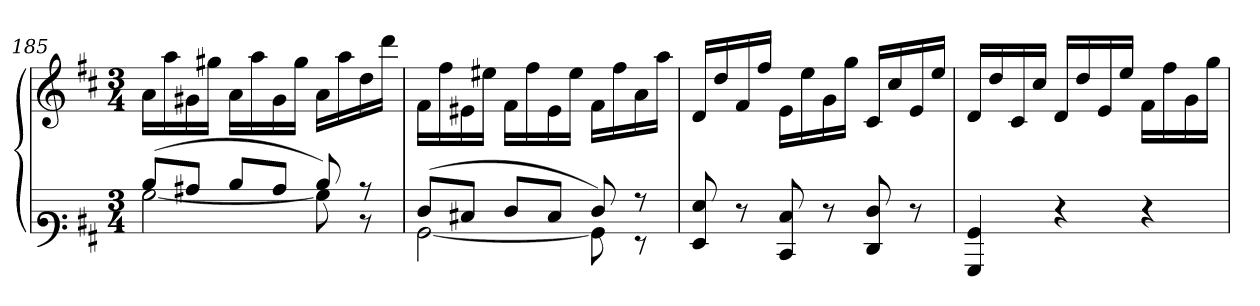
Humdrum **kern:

**kern	**kern
*part1	*part1
*staff2	*staff1
*clefF2	*clefG2
*k[f#c#]	*k[f#c#]
*M3/4	*M3/4
=185	=185
*^	*
(8f#L	[2d	16aLL
.	.	16aa
8e#XJ	.	16g#X
.	.	16gg#XJJ
8f#L	.	16aLL
.	.	16aa
8e#J	.	16g#
.	.	16gg#JJ
8f#)	8d]	16aLL
.	.	16aa
8r	8r	16dd
.	.	16dddJJ
=186	=186	=186
(8AL	[2D	16f#LL
.	.	16ff#
8G#XJ	.	16e#X
.	.	16ee#XJJ
8AL	.	16f#LL
.	.	16ff#
8G#J	.	16e#
.	.	16ee#JJ
8A)	8D]	16f#LL
.	.	16ff#
8r	8r	16a
.	.	16aaJJ
*v	*v	*
=187	=187
8BB 8B	16dLL
.	16dd
8r	16f#
.	16ff#JJ
8GG 8G	16eLL
.	16ee
8r	16g
.	16ggJJ
8AA 8A	16c#LL
.	16cc#
8r	16e
.	16eeJJ
=188	=188
4DD 4D	16dLL
.	16dd
.	16c#
.	16cc#JJ
4r	16dLL
.	16dd
.	16e
.	16eeJJ
4r	16f#LL
.	16ff#
.	16g
.	16ggJJ
=	=
*-	*-
